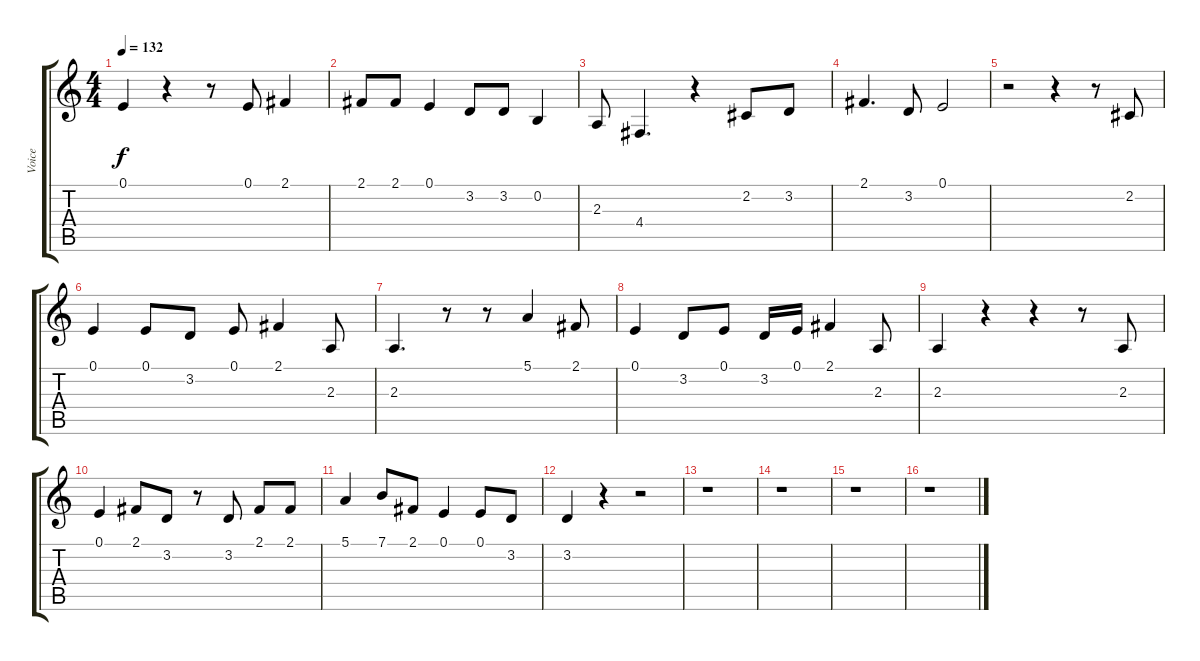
\track ("Voice" "Voice") {instrument synthvoice}
\staff {score tabs}
\tuning (E4 B3 G3 D3 A2 E2) {hide}
\ts (4 4)
\tempo 132
\clef g2
\ks c
0.1{t}.4{dy f} r.4 r.8 0.1.8 2.1.4 |
2.1.8 2.1.8 0.1.4 3.2.8 3.2.8 0.2.4 |
2.3.8 4.4.4{d} r.4 2.2.8 3.2.8 |
2.1.4{d} 3.2.8 0.1.2 |
r.2 r.4 r.8 2.2.8 |
0.1.4 0.1.8 3.2.8 0.1.8 2.1.4 2.3.8 |
2.3.4{d} r.8 r.8 5.1.4 2.1.8 |
0.1.4 3.2.8 0.1.8 3.2.16 0.1.16 2.1.4 2.3.8 |
2.3.4 r.4 r.4 r.8 2.3.8 |
0.1.4 2.1.8 3.2.8 r.8 3.2.8 2.1.8 2.1.8 |
5.1.4 7.1.8 2.1.8 0.1.4 0.1.8 3.2.8 |
3.2.4 r.4 r.2 |
r.1 |
r.1 |
r.1 |
r.1
